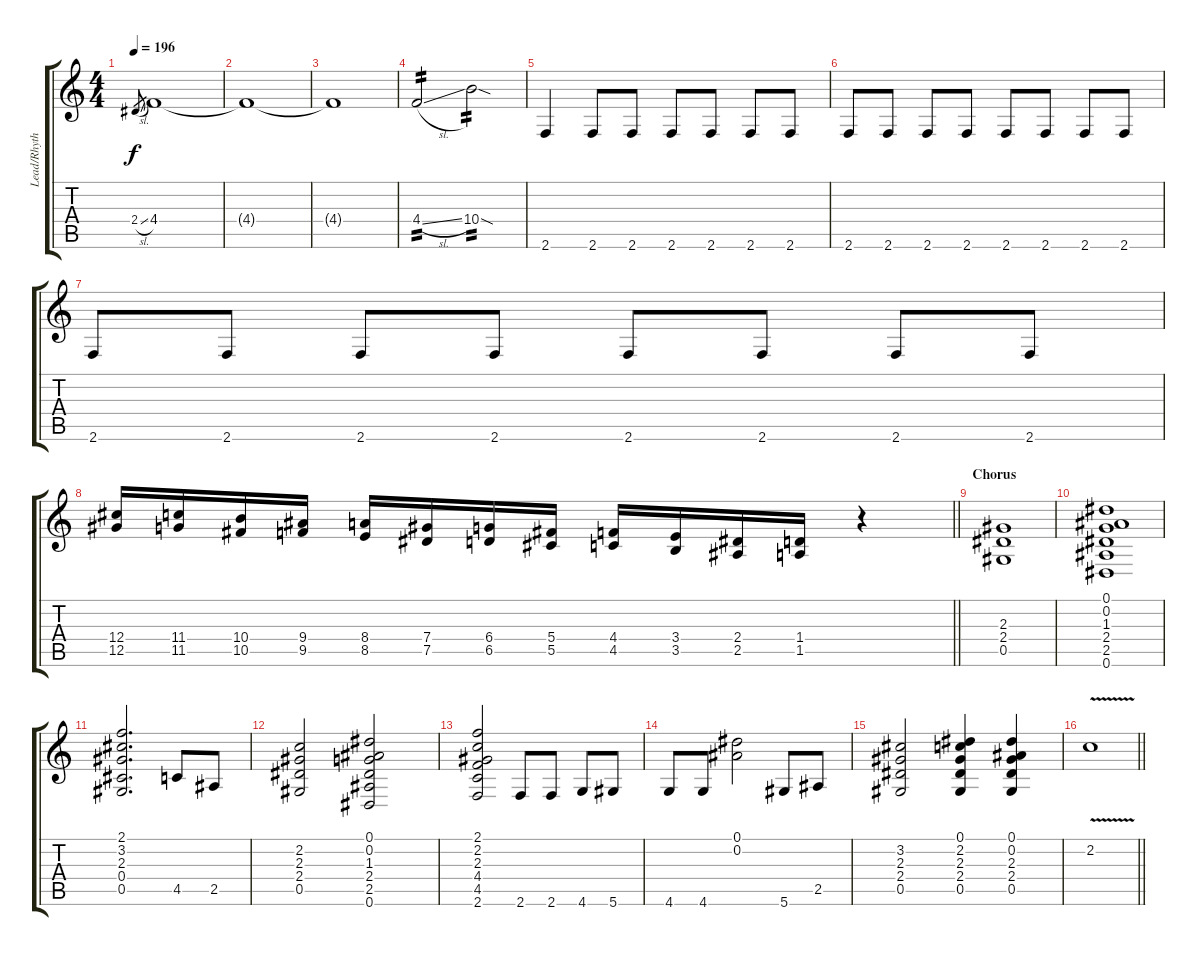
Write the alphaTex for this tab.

\track ("Lead/Rhythm Guitar" "Lead/Rhyth") {instrument distortionguitar}
\staff {score tabs}
\tuning (Eb4 Bb3 Gb3 Db3 Ab2 Eb2) {hide}
\ts (4 4)
\tempo 196
\clef g2
\ks c
2.4{sl}.8{gr dy f} 4.4.1 |
4.4{t}.1 |
4.4{t}.1 |
4.4{sl}.2{tp 2} 10.4{sod}.2{tp 2} |
2.6.4 2.6.8 2.6.8 2.6.8 2.6.8 2.6.8 2.6.8 |
2.6.8 2.6.8 2.6.8 2.6.8 2.6.8 2.6.8 2.6.8 2.6.8 |
2.6.8 2.6.8 2.6.8 2.6.8 2.6.8 2.6.8 2.6.8 2.6.8 |
\barLineRight lightlight
(12.4 12.5).16{instrument guitarfretnoise} (11.4 11.5).16 (10.4 10.5).16 (9.4 9.5).16 (8.4 8.5).16 (7.4 7.5).16 (6.4 6.5).16 (5.4 5.5).16 (4.4 4.5).16 (3.4 3.5).16 (2.4 2.5).16 (1.4 1.5).16 r.4{instrument distortionguitar} |
\section ("" "Chorus")
(2.3 2.4 0.5).1 |
(0.1 0.2 1.3 2.4 2.5 0.6).1 |
(2.1 3.2 2.3 0.4 0.5).2{d} 4.5.8 2.5.8 |
(2.2 2.3 2.4 0.5).2 (0.1 0.2 1.3 2.4 2.5 0.6).2 |
(2.1 2.2 2.3 4.4 4.5 2.6).2 2.6.8 2.6.8 4.6.8 5.6.8 |
4.6.8 4.6.8 (0.1 0.2).2 5.6.8 2.5.8 |
(3.2 2.3 2.4 0.5).2 (0.1 2.2 2.3 2.4 0.5).4 (0.1 0.2 2.3 2.4 0.5).4 |
\barLineRight lightlight
2.2{v}.1
